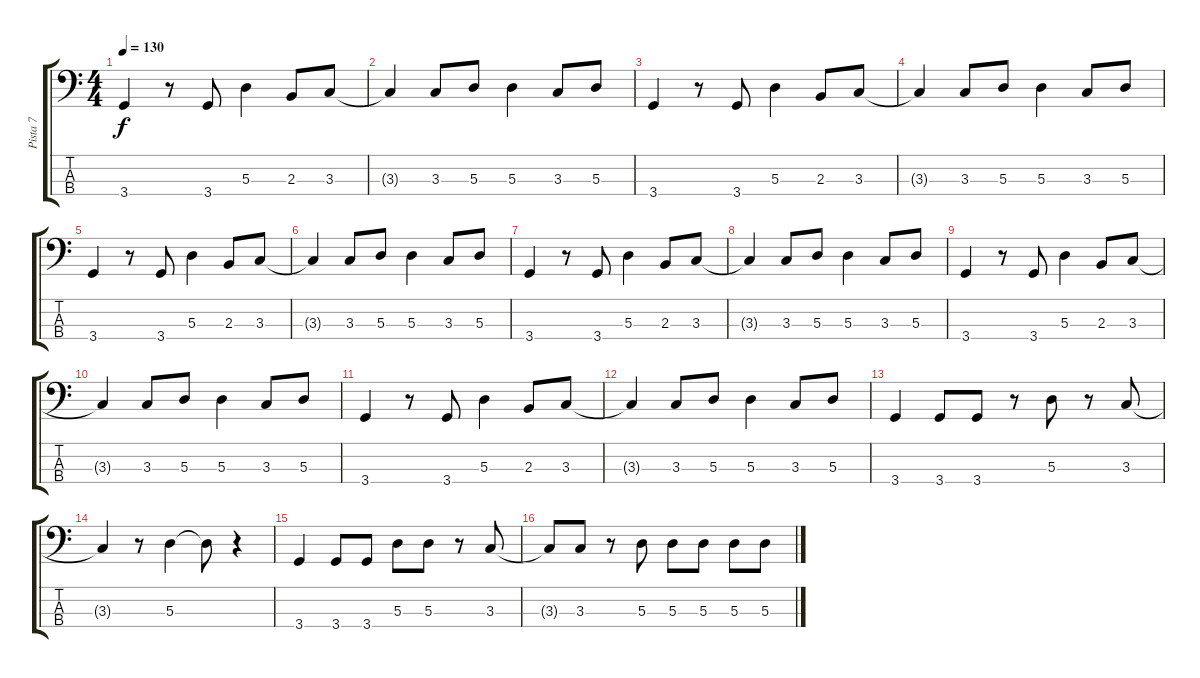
\track ("Pista 7" "Pista 7") {instrument electricbassfinger}
\staff {score tabs}
\tuning (G2 D2 A1 E1) {hide}
\ts (4 4)
\tempo 130
\clef f4
\ks c
3.4.4{dy f} r.8 3.4.8 5.3.4 2.3.8 3.3.8 |
3.3{t}.4 3.3.8 5.3.8 5.3.4 3.3.8 5.3.8 |
3.4.4 r.8 3.4.8 5.3.4 2.3.8 3.3.8 |
3.3{t}.4 3.3.8 5.3.8 5.3.4 3.3.8 5.3.8 |
3.4.4 r.8 3.4.8 5.3.4 2.3.8 3.3.8 |
3.3{t}.4 3.3.8 5.3.8 5.3.4 3.3.8 5.3.8 |
3.4.4 r.8 3.4.8 5.3.4 2.3.8 3.3.8 |
3.3{t}.4 3.3.8 5.3.8 5.3.4 3.3.8 5.3.8 |
3.4.4 r.8 3.4.8 5.3.4 2.3.8 3.3.8 |
3.3{t}.4 3.3.8 5.3.8 5.3.4 3.3.8 5.3.8 |
3.4.4 r.8 3.4.8 5.3.4 2.3.8 3.3.8 |
3.3{t}.4 3.3.8 5.3.8 5.3.4 3.3.8 5.3.8 |
3.4.4 3.4.8 3.4.8 r.8 5.3.8 r.8 3.3.8 |
3.3{t}.4 r.8 5.3.4 5.3{t}.8 r.4 |
3.4.4 3.4.8 3.4.8 5.3.8 5.3.8 r.8 3.3.8 |
3.3{t}.8 3.3.8 r.8 5.3.8 5.3.8 5.3.8 5.3.8 5.3.8
